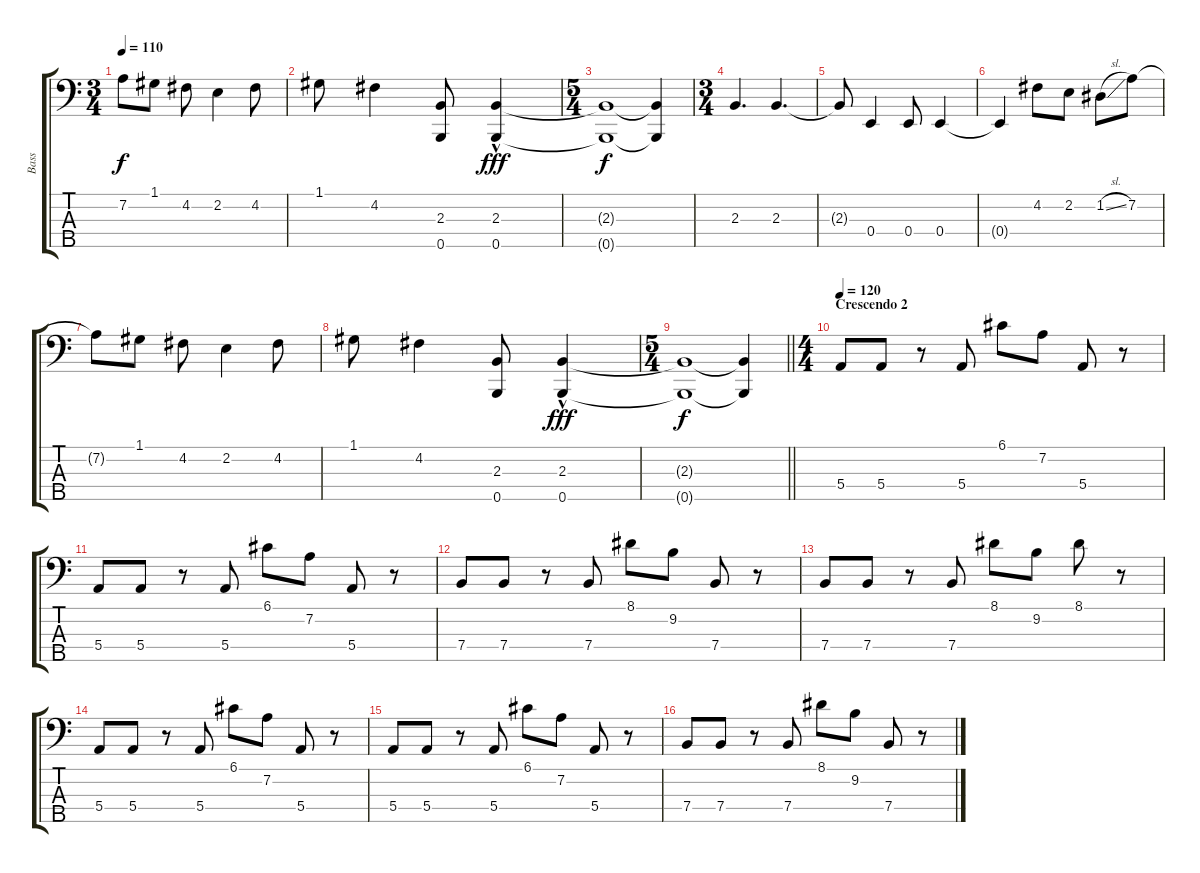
\track ("Bass" "Bass") {instrument electricbassfinger}
\staff {score tabs}
\tuning (G2 D2 A1 E1 B0) {hide}
\ts (3 4)
\tempo 110
\clef f4
\ks c
7.2{t}.8{dy f} 1.1.8 4.2.8 2.2.4 4.2.8 |
1.1.8 4.2.4 (2.3 0.5).8 (2.3{hac} 0.5{hac}).4{dy fff} |
\ts (5 4)
(2.3{t} 0.5{t}).1{dy f} (2.3{t} 0.5{t}).4 |
\ts (3 4)
2.3.4{d} 2.3.4{d} |
2.3{t}.8 0.4.4 0.4.8 0.4.4 |
0.4{t}.4 4.2.8 2.2.8 1.2{sl}.8 7.2.8 |
7.2{t}.8 1.1.8 4.2.8 2.2.4 4.2.8 |
1.1.8 4.2.4 (2.3 0.5).8 (2.3{hac} 0.5{hac}).4{dy fff} |
\ts (5 4)
\barLineRight lightlight
(2.3{t} 0.5{t}).1{dy f} (2.3{t} 0.5{t}).4 |
\ts (4 4)
\section ("" "Crescendo 2")
\tempo 120
5.4.8 5.4.8 r.8 5.4.8 6.1.8 7.2.8 5.4.8 r.8 |
5.4.8 5.4.8 r.8 5.4.8 6.1.8 7.2.8 5.4.8 r.8 |
7.4.8 7.4.8 r.8 7.4.8 8.1.8 9.2.8 7.4.8 r.8 |
7.4.8 7.4.8 r.8 7.4.8 8.1.8 9.2.8 8.1.8 r.8 |
5.4.8 5.4.8 r.8 5.4.8 6.1.8 7.2.8 5.4.8 r.8 |
5.4.8 5.4.8 r.8 5.4.8 6.1.8 7.2.8 5.4.8 r.8 |
7.4.8 7.4.8 r.8 7.4.8 8.1.8 9.2.8 7.4.8 r.8
